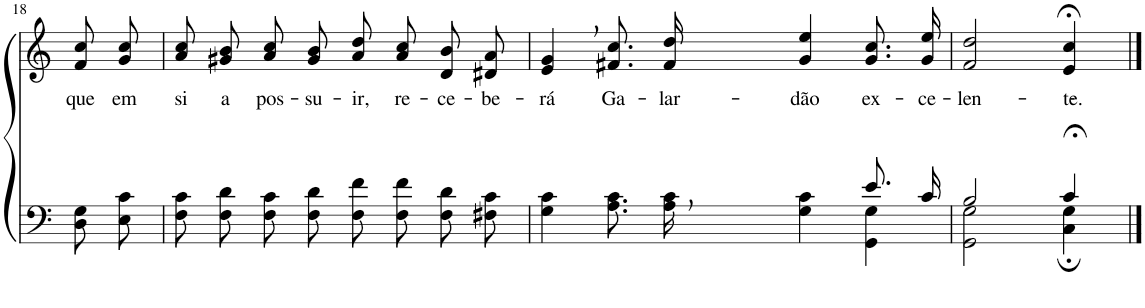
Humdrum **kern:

**kern	**kern	**text
*part2	*part1	*part1
*staff2	*staff1	*staff1
*I"Parte III e IV	*I"Parte I e II	*
!!LO:PB:g=z
*clefF4	*clefG2	*
*Trd1c2	*Trd1c2	*
*k[]	*k[]	*
*M4/4	*M4/4	*
=18	=18	=18
!	!	!LO:LY:b
8D\ 8G\L	8f/ 8cc/L	que
!	!	!LO:LY:b
8E\ 8c\J	8g/ 8cc/J	em
=19	=19	=19
!	!	!LO:LY:b
8F\ 8c\L	8a/ 8cc/L	si
!	!	!LO:LY:b
8F\ 8d\J	8g#X/ 8b/J	a
!	!	!LO:LY:b
8F\ 8c\L	8a/ 8cc/L	pos-
!	!	!LO:LY:b
8F\ 8d\J	8g#/ 8b/J	-su-
!	!	!LO:LY:b
8F\ 8f\L	8a\ 8dd\L	-ir,
!	!	!LO:LY:b
8F\ 8f\J	8a\ 8cc\J	re-
!	!	!LO:LY:b
8F\ 8d\L	8d/ 8b/L	-ce-
!	!	!LO:LY:b
8F#X\ 8c\J	8d#X/ 8a/J	-be-
=20	=20	=20
*^	*	*
!	!	!	!LO:LY:b
2ryy	4G\ 4c\	4e/, 4g/,	-rá
!	!	!	!LO:LY:b
.	8.A\ 8.c\L	8.f#X/ 8.cc/L	Ga-
!	!	!	!LO:LY:b
.	16A\ 16c\Jk	16f#/ 16dd/Jk	-lar-
!	!	!	!LO:LY:b
4ryy	4G\ 4c\	4g/ 4ee/	-dão
!	!	!	!LO:LY:b
8.e/L	4GG\ 4G\	8.g\ 8.cc\L	ex-
!	!	!	!LO:LY:b
16c/Jk	.	16g\ 16ee\Jk	-ce-
=21	=21	=21	=21
!	!	!	!LO:LY:b
2B/	2GG\ 2G\	2f/ 2dd/	-len-
!	!	!	!LO:LY:b
4c;</	4C\; 4G\;	4e/;< 4cc/;<	-te.-
*v	*v	*	*
==	==	==
*-	*-	*-
